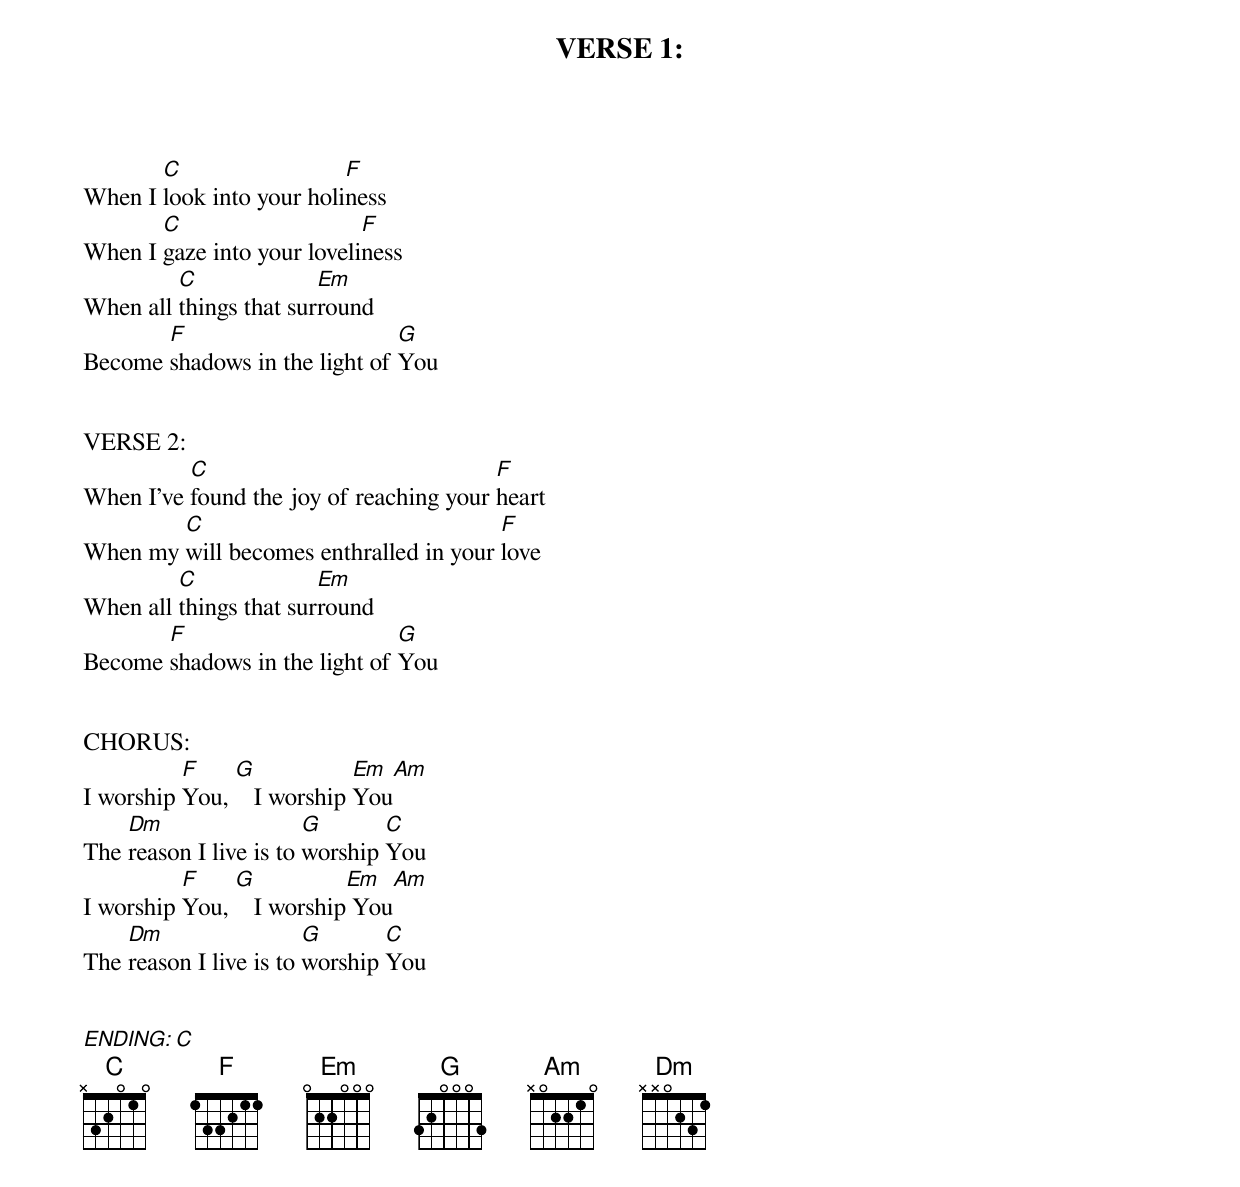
VERSE 1:
       C                  F
When I look into your holiness
       C                    F
When I gaze into your loveliness
         C              Em
When all things that surround
       F                       G
Become shadows in the light of You


VERSE 2:
          C                              F
When I've found the joy of reaching your heart
        C                               F
When my will becomes enthralled in your love
         C              Em
When all things that surround
       F                       G
Become shadows in the light of You


CHORUS:
          F    G            Em  Am
I worship You,    I worship You
    Dm                  G       C
The reason I live is to worship You
          F    G           Em  Am
I worship You,    I worship You
    Dm                  G       C
The reason I live is to worship You


ENDING: C
